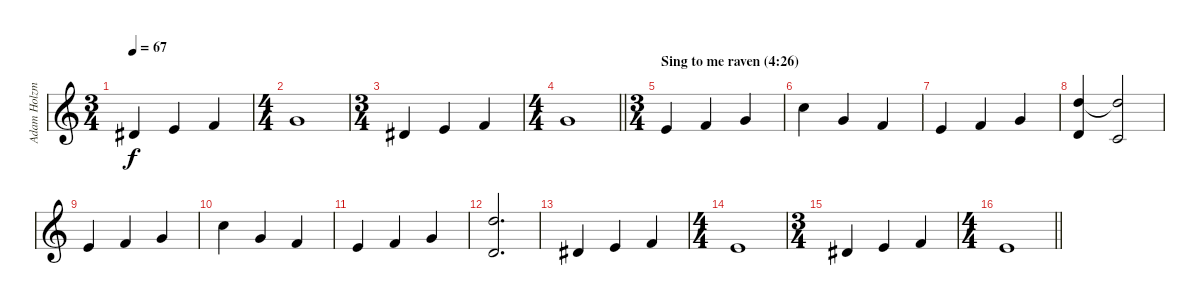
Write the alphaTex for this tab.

\track ("Adam Holzman (Staff 1)" "Adam Holzm") {instrument acousticgrandpiano}
\staff {score}
\tuning (E4 B3 G3 D3 A2 E2 B1) {hide}
\ts (3 4)
\tempo 67
\clef g2
\ks c
8.3.4{dy f} 9.3.4 10.3.4 |
\ts (4 4)
12.3.1 |
\ts (3 4)
8.3.4 9.3.4 10.3.4 |
\ts (4 4)
\barLineRight lightlight
12.3.1 |
\ts (3 4)
\section ("" "Sing to me raven (4:26)")
9.3.4 10.3.4 12.3.4 |
17.3.4 12.3.4 10.3.4 |
9.3.4 10.3.4 12.3.4 |
(10.1 7.3).4 (10.1{t} 5.3).2 |
9.3.4 10.3.4 12.3.4 |
17.3.4 12.3.4 10.3.4 |
9.3.4 10.3.4 12.3.4 |
(10.1 7.3).2{d} |
8.3.4 9.3.4 10.3.4 |
\ts (4 4)
9.3.1 |
\ts (3 4)
8.3.4 9.3.4 10.3.4 |
\ts (4 4)
\barLineRight lightlight
9.3.1
